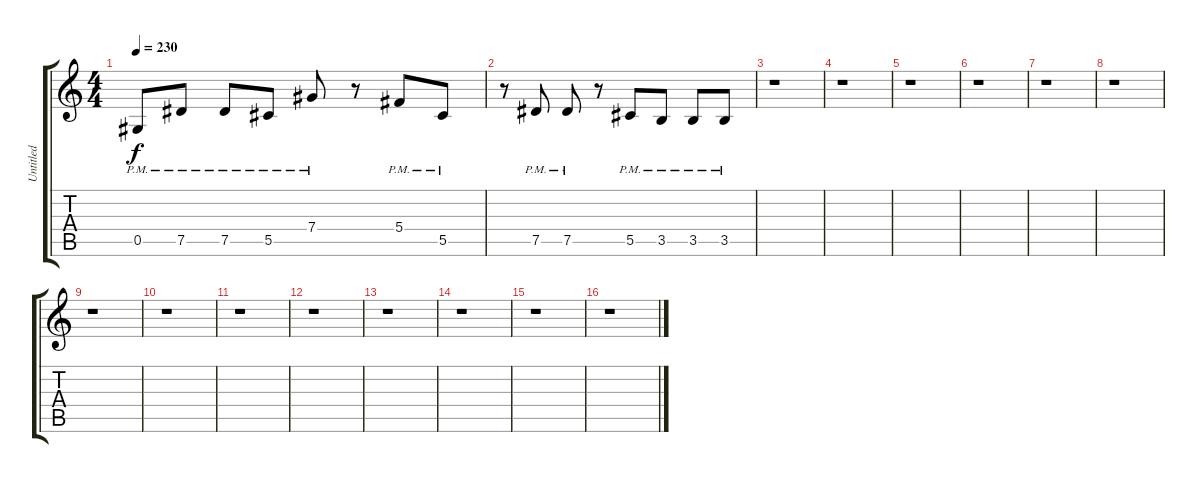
\track ("Untitled" "Untitled") {instrument distortionguitar}
\staff {score tabs}
\tuning (Eb4 Bb3 Gb3 Db3 Ab2 Db2) {hide}
\ts (4 4)
\tempo 230
\clef g2
\ks c
0.5{pm}.8{dy f} 7.5{pm}.8 7.5{pm}.8 5.5{pm}.8 7.4{pm}.8 r.8 5.4{pm}.8 5.5{pm}.8 |
r.8 7.5{pm}.8 7.5{pm}.8 r.8 5.5{pm}.8 3.5{pm}.8 3.5{pm}.8 3.5{pm}.8 |
r.1 |
r.1 |
r.1 |
r.1 |
r.1 |
r.1 |
r.1 |
r.1 |
r.1 |
r.1 |
r.1 |
r.1 |
r.1 |
r.1
